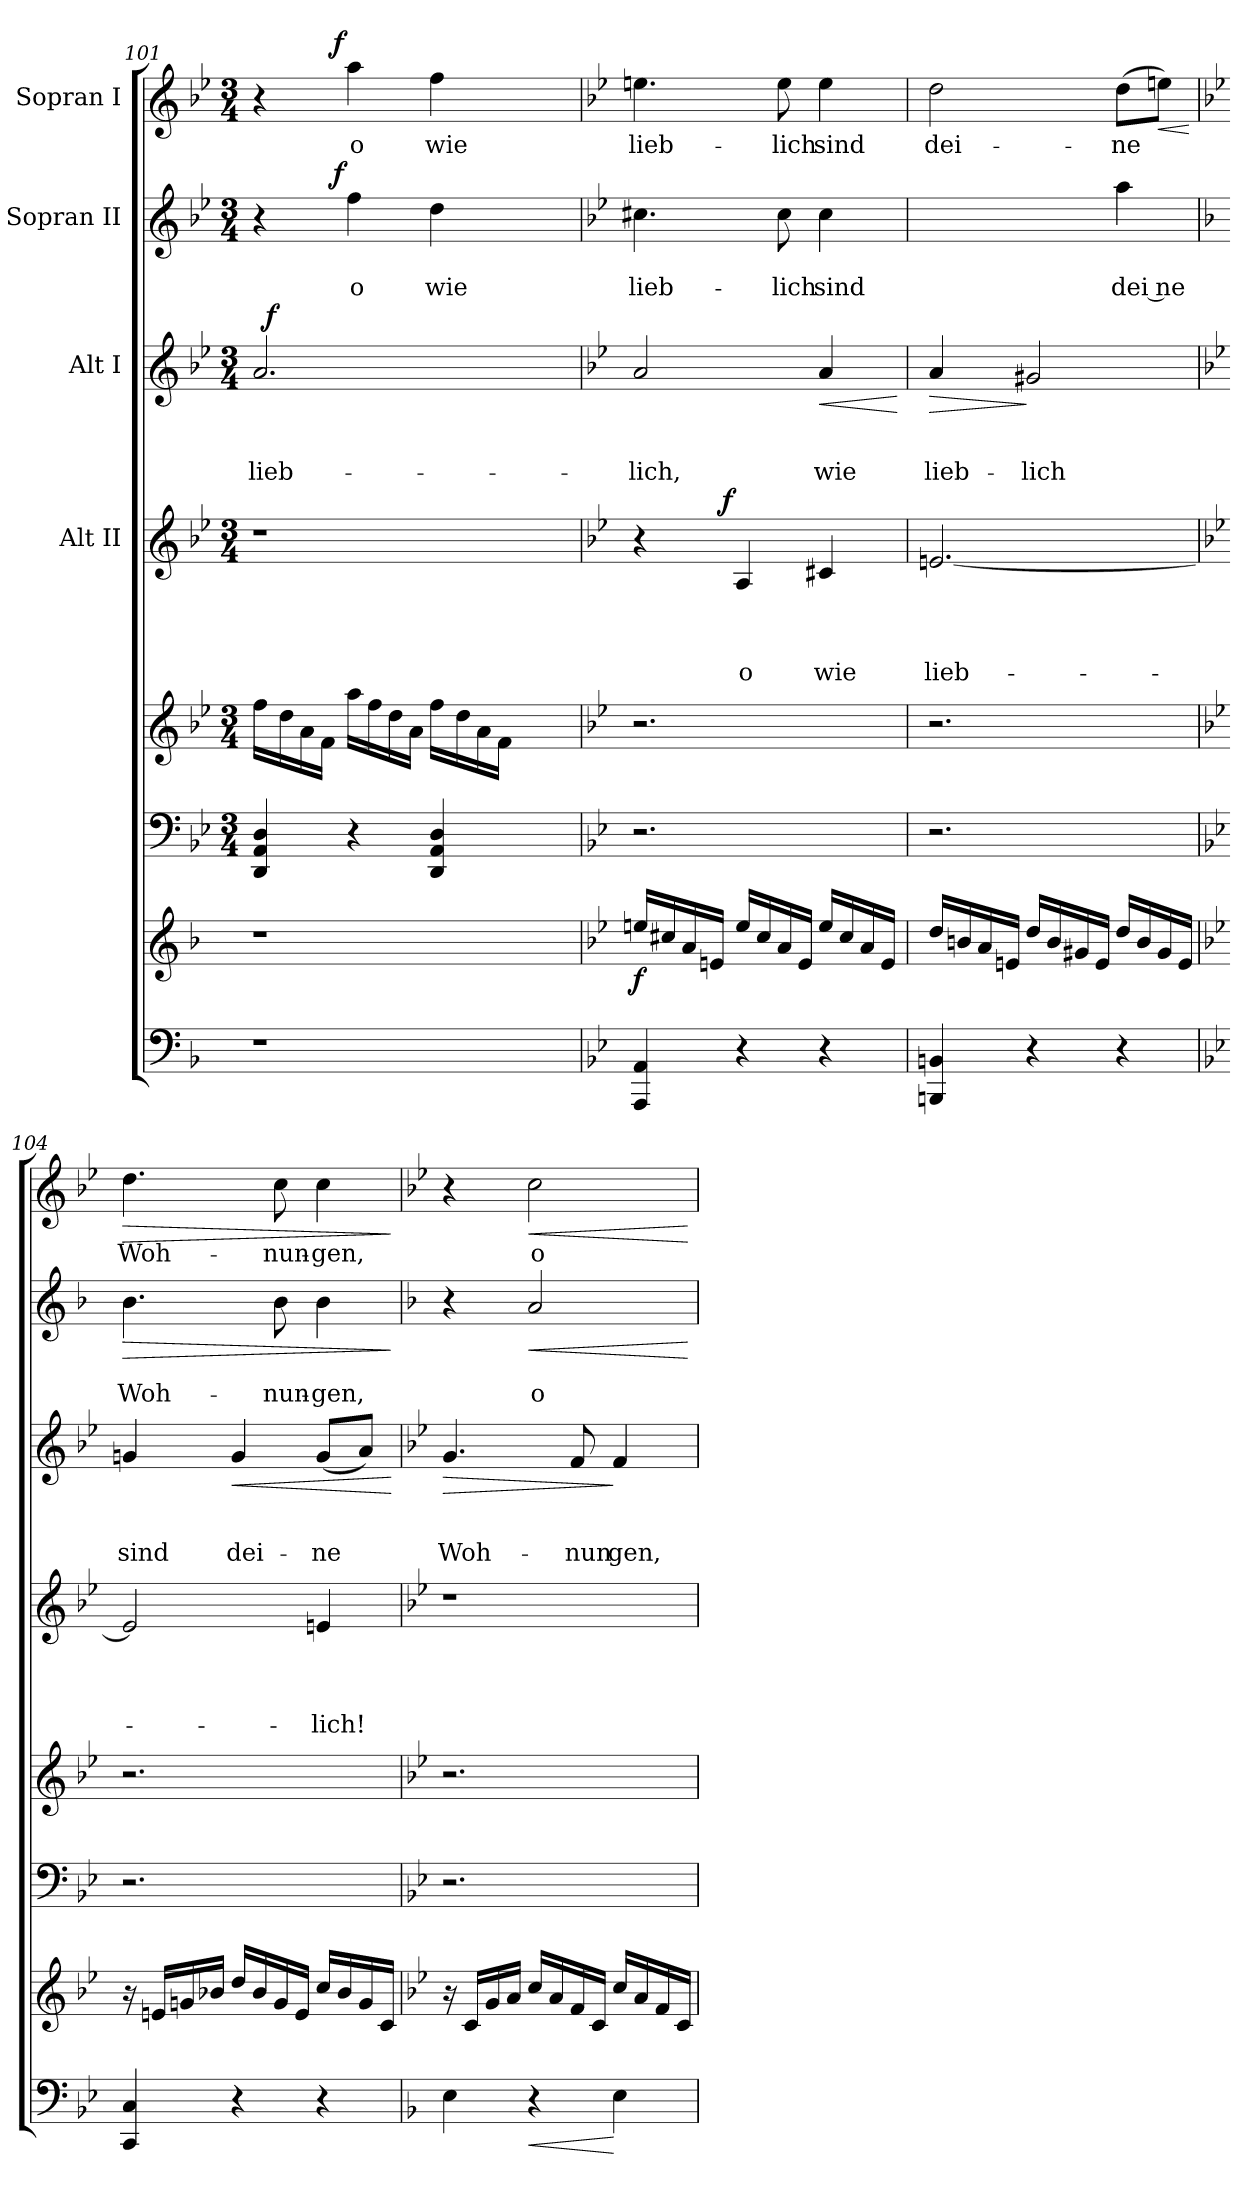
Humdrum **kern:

**kern	**dynam	**kern	**dynam	**kern	**kern	**kern	**text	**text	**text	**text	**dynam	**kern	**text	**text	**text	**dynam	**kern	**text	**text	**dynam	**kern	**text	**dynam
*part8	*part8	*part7	*part7	*part6	*part5	*part4	*part4	*part4	*part4	*part4	*part4	*part3	*part3	*part3	*part3	*part3	*part2	*part2	*part2	*part2	*part1	*part1	*part1
*staff8	*staff8	*staff7	*staff7	*staff6	*staff5	*staff4	*staff4	*staff4	*staff4	*staff4	*staff4	*staff3	*staff3	*staff3	*staff3	*staff3	*staff2	*staff2	*staff2	*staff2	*staff1	*staff1	*staff1
*	*	*	*	*	*	*I"Alt II	*	*	*	*	*	*I"Alt I	*	*	*	*	*I"Sopran II	*	*	*	*I"Sopran I	*	*
*clefF4	*	*clefG2	*	*clefF4	*clefG2	*clefG2	*	*	*	*	*	*clefG2	*	*	*	*	*clefG2	*	*	*	*clefG2	*	*
*k[b-]	*	*k[b-]	*	*k[b-e-]	*k[b-e-]	*k[b-e-]	*	*	*	*	*	*k[b-e-]	*	*	*	*	*k[b-e-]	*	*	*	*k[b-e-]	*	*
*F:	*	*F:	*	*B-:	*B-:	*B-:	*	*	*	*	*	*B-:	*	*	*	*	*B-:	*	*	*	*B-:	*	*
*	*	*	*	*M3/4	*M3/4	*M3/4	*	*	*	*	*	*M3/4	*	*	*	*	*M3/4	*	*	*	*M3/4	*	*
=101	=101	=101	=101	=101	=101	=101	=101	=101	=101	=101	=101	=101	=101	=101	=101	=101	=101	=101	=101	=101	=101	=101	=101
!	!	!	!	!	!	!LO:N:vis=1	!	!	!	!	!	!	!	!	!LO:LY:b	!	!	!	!	!	!	!	!
*	*	*	*	*	*	*	*	*	*	*	*	*^	*	*	*	*	*^	*	*	*	*^	*	*
1r	.	1r	.	4DD/ 4AA/ 4D/	16ff\LL	2.r	.	.	.	.	.	2.a/	32ryy	.	.	lieb-	.	4r	8..ryy	.	.	.	4r	8..ryy	.	.
!	!	!	!	!	!	!	!	!	!	!	!	!	!	!	!	!	!LO:DY:a	!	!	!	!	!	!	!	!	!
.	.	.	.	.	.	.	.	.	.	.	.	.	2ryy	.	.	.	f	.	.	.	.	.	.	.	.	.
.	.	.	.	.	16dd\	.	.	.	.	.	.	.	.	.	.	.	.	.	.	.	.	.	.	.	.	.
.	.	.	.	.	16a\	.	.	.	.	.	.	.	.	.	.	.	.	.	.	.	.	.	.	.	.	.
.	.	.	.	.	16f\JJ	.	.	.	.	.	.	.	.	.	.	.	.	.	.	.	.	.	.	.	.	.
!	!	!	!	!	!	!	!	!	!	!	!	!	!	!	!	!	!	!	!	!	!	!LO:DY:a	!	!	!	!LO:DY:a
.	.	.	.	.	.	.	.	.	.	.	.	.	.	.	.	.	.	.	2ryy	.	.	f	.	2ryy	.	f
!	!	!	!	!	!	!	!	!	!	!	!	!	!	!	!	!	!	!	!	!	!LO:LY:b	!	!	!	!LO:LY:b	!
.	.	.	.	4r	16aa\LL	.	.	.	.	.	.	.	.	.	.	.	.	4ff\	.	.	o	.	4aa\	.	o	.
.	.	.	.	.	16ff\	.	.	.	.	.	.	.	.	.	.	.	.	.	.	.	.	.	.	.	.	.
.	.	.	.	.	16dd\	.	.	.	.	.	.	.	.	.	.	.	.	.	.	.	.	.	.	.	.	.
.	.	.	.	.	16a\JJ	.	.	.	.	.	.	.	.	.	.	.	.	.	.	.	.	.	.	.	.	.
!	!	!	!	!	!	!	!	!	!	!	!	!	!	!	!	!	!	!	!	!	!LO:LY:b	!	!	!	!LO:LY:b	!
.	.	.	.	4DD/ 4AA/ 4D/	16ff\LL	.	.	.	.	.	.	.	.	.	.	.	.	4dd\	.	.	wie	.	4ff\	.	wie	.
.	.	.	.	.	.	.	.	.	.	.	.	.	4...ryy	.	.	.	.	.	.	.	.	.	.	.	.	.
.	.	.	.	.	16dd\	.	.	.	.	.	.	.	.	.	.	.	.	.	.	.	.	.	.	.	.	.
.	.	.	.	.	16a\	.	.	.	.	.	.	.	.	.	.	.	.	.	.	.	.	.	.	.	.	.
.	.	.	.	.	16f\JJ	.	.	.	.	.	.	.	.	.	.	.	.	.	.	.	.	.	.	.	.	.
.	.	.	.	.	.	.	.	.	.	.	.	.	.	.	.	.	.	.	4ryy	.	.	.	.	4ryy	.	.
.	.	.	.	4ryy	4ryy	4ryy	.	.	.	.	.	4ryy	.	.	.	.	.	4ryy	.	.	.	.	4ryy	.	.	.
.	.	.	.	.	.	.	.	.	.	.	.	.	.	.	.	.	.	.	32ryy	.	.	.	.	32ryy	.	.
*	*	*	*	*	*	*	*	*	*	*	*	*v	*v	*	*	*	*	*	*	*	*	*	*v	*v	*	*
*	*	*	*	*	*	*	*	*	*	*	*	*	*	*	*	*	*v	*v	*	*	*	*	*	*
!!LO:PB:g=z
=102	=102	=102	=102	=102	=102	=102	=102	=102	=102	=102	=102	=102	=102	=102	=102	=102	=102	=102	=102	=102	=102	=102	=102
*k[b-e-]	*	*k[b-e-]	*	*	*	*	*	*	*	*	*	*	*	*	*	*	*	*	*	*	*	*	*
*B-:	*	*B-:	*	*	*	*	*	*	*	*	*	*	*	*	*	*	*	*	*	*	*	*	*
*	*	*	*	*	*	*	*	*	*	*	*	*^	*	*	*	*	*^	*	*	*	*^	*	*
!	!	!	!LO:DY:b	!	!	!	!	!	!	!	!	!	!	!	!	!LO:LY:b	!	!	!	!	!LO:LY:b	!	!	!	!LO:LY:b	!
*	*	*	*	*	*	*	*	*	*	*	*	*v	*v	*	*	*	*	*	*	*	*	*	*v	*v	*	*
*	*	*	*	*	*	*^	*	*	*	*	*	*	*	*	*	*	*v	*v	*	*	*	*	*	*
4AAA/ 4AA/	.	16een/LL	f	2.r	2.r	4r	8..ryy	.	.	.	.	.	2a/	.	.	-lich,	.	4.cc#X\	.	lieb-	.	4.een\	lieb-	.
.	.	16cc#X/	.	.	.	.	.	.	.	.	.	.	.	.	.	.	.	.	.	.	.	.	.	.
.	.	16a/	.	.	.	.	.	.	.	.	.	.	.	.	.	.	.	.	.	.	.	.	.	.
.	.	16en/JJ	.	.	.	.	.	.	.	.	.	.	.	.	.	.	.	.	.	.	.	.	.	.
!	!	!	!	!	!	!	!	!	!	!	!	!LO:DY:a	!	!	!	!	!	!	!	!	!	!	!	!
.	.	.	.	.	.	.	2ryy	.	.	.	.	f	.	.	.	.	.	.	.	.	.	.	.	.
!	!	!	!	!	!	!	!	!	!	!	!LO:LY:b	!	!	!	!	!	!	!	!	!	!	!	!	!
4r	.	16ee/LL	.	.	.	4A/	.	.	.	.	o	.	.	.	.	.	.	.	.	.	.	.	.	.
.	.	16cc#/	.	.	.	.	.	.	.	.	.	.	.	.	.	.	.	.	.	.	.	.	.	.
!	!	!	!	!	!	!	!	!	!	!	!	!	!	!	!	!	!	!	!	!LO:LY:b	!	!	!LO:LY:b	!
.	.	16a/	.	.	.	.	.	.	.	.	.	.	.	.	.	.	.	8cc#\	.	-lich	.	8ee\	-lich	.
.	.	16e/JJ	.	.	.	.	.	.	.	.	.	.	.	.	.	.	.	.	.	.	.	.	.	.
!	!	!	!	!	!	!	!	!	!	!	!LO:LY:b	!	!	!	!	!LO:LY:b	!LO:HP:b	!	!	!LO:LY:b	!	!	!LO:LY:b	!
4r	.	16ee/LL	.	.	.	4c#X/	.	.	.	.	wie	.	4a/	.	.	wie	<	4cc#\	.	sind	.	4ee\	sind	.
.	.	16cc#/	.	.	.	.	.	.	.	.	.	.	.	.	.	.	.	.	.	.	.	.	.	.
.	.	16a/	.	.	.	.	.	.	.	.	.	.	.	.	.	.	.	.	.	.	.	.	.	.
.	.	16e/JJ	.	.	.	.	.	.	.	.	.	.	.	.	.	.	.	.	.	.	.	.	.	.
.	.	.	.	.	.	.	32ryy	.	.	.	.	.	.	.	.	.	.	.	.	.	.	.	.	.
.	.	.	.	.	.	.	.	.	.	.	.	.	.	.	.	.	[	.	.	.	.	.	.	.
=103	=103	=103	=103	=103	=103	=103	=103	=103	=103	=103	=103	=103	=103	=103	=103	=103	=103	=103	=103	=103	=103	=103	=103	=103
!	!	!	!	!	!	!	!	!	!	!	!LO:LY:b	!	!	!	!	!LO:LY:b	!LO:HP:b	!	!	!	!	!	!LO:LY:b	!
*	*	*	*	*	*	*v	*v	*	*	*	*	*	*	*	*	*	*	*	*	*	*	*	*	*
4BBBn/ 4BBn/	.	16dd/LL	.	2.r	2.r	[<2.en/	.	.	.	lieb-	.	4a/	.	.	lieb-	>	2ryy	.	.	.	2dd\	dei-	.
.	.	16bn/	.	.	.	.	.	.	.	.	.	.	.	.	.	.	.	.	.	.	.	.	.
.	.	16a/	.	.	.	.	.	.	.	.	.	.	.	.	.	.	.	.	.	.	.	.	.
.	.	16en/JJ	.	.	.	.	.	.	.	.	.	.	.	.	.	.	.	.	.	.	.	.	.
!	!	!	!	!	!	!	!	!	!	!	!	!	!	!	!LO:LY:b	!	!	!	!	!	!	!	!
4r	.	16dd/LL	.	.	.	.	.	.	.	.	.	2g#X/	.	.	-lich	]	.	.	.	.	.	.	.
.	.	16b/	.	.	.	.	.	.	.	.	.	.	.	.	.	.	.	.	.	.	.	.	.
.	.	16g#X/	.	.	.	.	.	.	.	.	.	.	.	.	.	.	.	.	.	.	.	.	.
.	.	16e/JJ	.	.	.	.	.	.	.	.	.	.	.	.	.	.	.	.	.	.	.	.	.
!	!	!	!	!	!	!	!	!	!	!	!	!	!	!	!	!	!	!	!LO:LY:b:rj	!	!	!LO:LY:b	!
4r	.	16dd/LL	.	.	.	.	.	.	.	.	.	.	.	.	.	.	4aa\	.	dei ne	.	(>8dd\L	-ne	.
.	.	16b/	.	.	.	.	.	.	.	.	.	.	.	.	.	.	.	.	.	.	.	.	.
!	!	!	!	!	!	!	!	!	!	!	!	!	!	!	!	!	!	!	!	!	!	!	!LO:HP:b
.	.	16g#/	.	.	.	.	.	.	.	.	.	.	.	.	.	.	.	.	.	.	8een\J)	.	<
.	.	16e/JJ	.	.	.	.	.	.	.	.	.	.	.	.	.	.	.	.	.	.	.	.	.
.	.	.	.	.	.	.	.	.	.	.	.	.	.	.	.	.	.	.	.	.	.	.	[
=104	=104	=104	=104	=104	=104	=104	=104	=104	=104	=104	=104	=104	=104	=104	=104	=104	=104	=104	=104	=104	=104	=104	=104
*	*	*	*	*	*	*	*	*	*	*	*	*	*	*	*	*	*k[b-]	*	*	*	*	*	*
*	*	*	*	*	*	*	*	*	*	*	*	*	*	*	*	*	*F:	*	*	*	*	*	*
!	!	!	!	!	!	!	!	!	!	!	!	!	!	!	!LO:LY:b	!	!	!	!LO:LY:b	!LO:HP:b	!	!LO:LY:b	!LO:HP:b
4CC/ 4C/	.	16ra	.	2.r	2.r	2e/]	.	.	.	.	.	4gn/	.	.	sind	.	4.b-\	.	Woh-	>	4.dd\	Woh-	>
.	.	16en/LL	.	.	.	.	.	.	.	.	.	.	.	.	.	.	.	.	.	.	.	.	.
.	.	16gn/	.	.	.	.	.	.	.	.	.	.	.	.	.	.	.	.	.	.	.	.	.
.	.	16b-X/JJ	.	.	.	.	.	.	.	.	.	.	.	.	.	.	.	.	.	.	.	.	.
!	!	!	!	!	!	!	!	!	!	!	!	!	!	!	!LO:LY:b	!LO:HP:b	!	!	!	!	!	!	!
4r	.	16dd/LL	.	.	.	.	.	.	.	.	.	4g/	.	.	dei-	<	.	.	.	.	.	.	.
.	.	16b-/	.	.	.	.	.	.	.	.	.	.	.	.	.	.	.	.	.	.	.	.	.
!	!	!	!	!	!	!	!	!	!	!	!	!	!	!	!	!	!	!	!LO:LY:b	!	!	!LO:LY:b	!
.	.	16g/	.	.	.	.	.	.	.	.	.	.	.	.	.	.	8b-\	.	-nun-	.	8cc\	-nun-	.
.	.	16e/JJ	.	.	.	.	.	.	.	.	.	.	.	.	.	.	.	.	.	.	.	.	.
!	!	!	!	!	!	!	!	!	!	!LO:LY:b	!	!	!	!	!LO:LY:b	!	!	!	!LO:LY:b	!	!	!LO:LY:b	!
4r	.	16cc/LL	.	.	.	4en/	.	.	.	-lich!	.	(<8g/L	.	.	-ne	.	4b-\	.	-gen,	.	4cc\	-gen,	.
.	.	16b-/	.	.	.	.	.	.	.	.	.	.	.	.	.	.	.	.	.	.	.	.	.
.	.	16g/	.	.	.	.	.	.	.	.	.	8a/J)	.	.	.	.	.	.	.	.	.	.	.
.	.	16c/JJ	.	.	.	.	.	.	.	.	.	.	.	.	.	.	.	.	.	.	.	.	.
.	.	.	.	.	.	.	.	.	.	.	.	.	.	.	.	[	.	.	.	]	.	.	]
=105	=105	=105	=105	=105	=105	=105	=105	=105	=105	=105	=105	=105	=105	=105	=105	=105	=105	=105	=105	=105	=105	=105	=105
*k[b-]	*	*	*	*	*	*	*	*	*	*	*	*	*	*	*	*	*	*	*	*	*	*	*
*F:	*	*	*	*	*	*	*	*	*	*	*	*	*	*	*	*	*	*	*	*	*	*	*
!	!	!	!	!	!	!LO:N:vis=1	!	!	!	!	!	!	!	!	!LO:LY:b	!LO:HP:b	!	!	!	!	!	!	!
4E\	.	16ra	.	2.r	2.r	2.r	.	.	.	.	.	4.g/	.	.	Woh-	>	4r	.	.	.	4r	.	.
.	.	16c/LL	.	.	.	.	.	.	.	.	.	.	.	.	.	.	.	.	.	.	.	.	.
.	.	16g/	.	.	.	.	.	.	.	.	.	.	.	.	.	.	.	.	.	.	.	.	.
.	.	16a/JJ	.	.	.	.	.	.	.	.	.	.	.	.	.	.	.	.	.	.	.	.	.
!	!LO:HP:b	!	!	!	!	!	!	!	!	!	!	!	!	!	!	!	!	!	!LO:LY:b	!LO:HP:b	!	!LO:LY:b	!LO:HP:b
4r	<	16cc/LL	.	.	.	.	.	.	.	.	.	.	.	.	.	.	2a/	.	o	<	2cc\	o	<
.	.	16a/	.	.	.	.	.	.	.	.	.	.	.	.	.	.	.	.	.	.	.	.	.
!	!	!	!	!	!	!	!	!	!	!	!	!	!	!	!LO:LY:b	!	!	!	!	!	!	!	!
.	.	16f/	.	.	.	.	.	.	.	.	.	8f/	.	.	-nun	.	.	.	.	.	.	.	.
.	.	16c/JJ	.	.	.	.	.	.	.	.	.	.	.	.	.	.	.	.	.	.	.	.	.
!	!	!	!	!	!	!	!	!	!	!	!	!	!	!	!LO:LY:b	!	!	!	!	!	!	!	!
4E\	[	16cc/LL	.	.	.	.	.	.	.	.	.	4f/	.	.	gen,	]	.	.	.	.	.	.	.
.	.	16a/	.	.	.	.	.	.	.	.	.	.	.	.	.	.	.	.	.	.	.	.	.
.	.	16f/	.	.	.	.	.	.	.	.	.	.	.	.	.	.	.	.	.	.	.	.	.
.	.	16c/JJ	.	.	.	.	.	.	.	.	.	.	.	.	.	.	.	.	.	.	.	.	.
.	.	.	.	.	.	.	.	.	.	.	.	.	.	.	.	.	.	.	.	[	.	.	[
=	=	=	=	=	=	=	=	=	=	=	=	=	=	=	=	=	=	=	=	=	=	=	=
*-	*-	*-	*-	*-	*-	*-	*-	*-	*-	*-	*-	*-	*-	*-	*-	*-	*-	*-	*-	*-	*-	*-	*-
